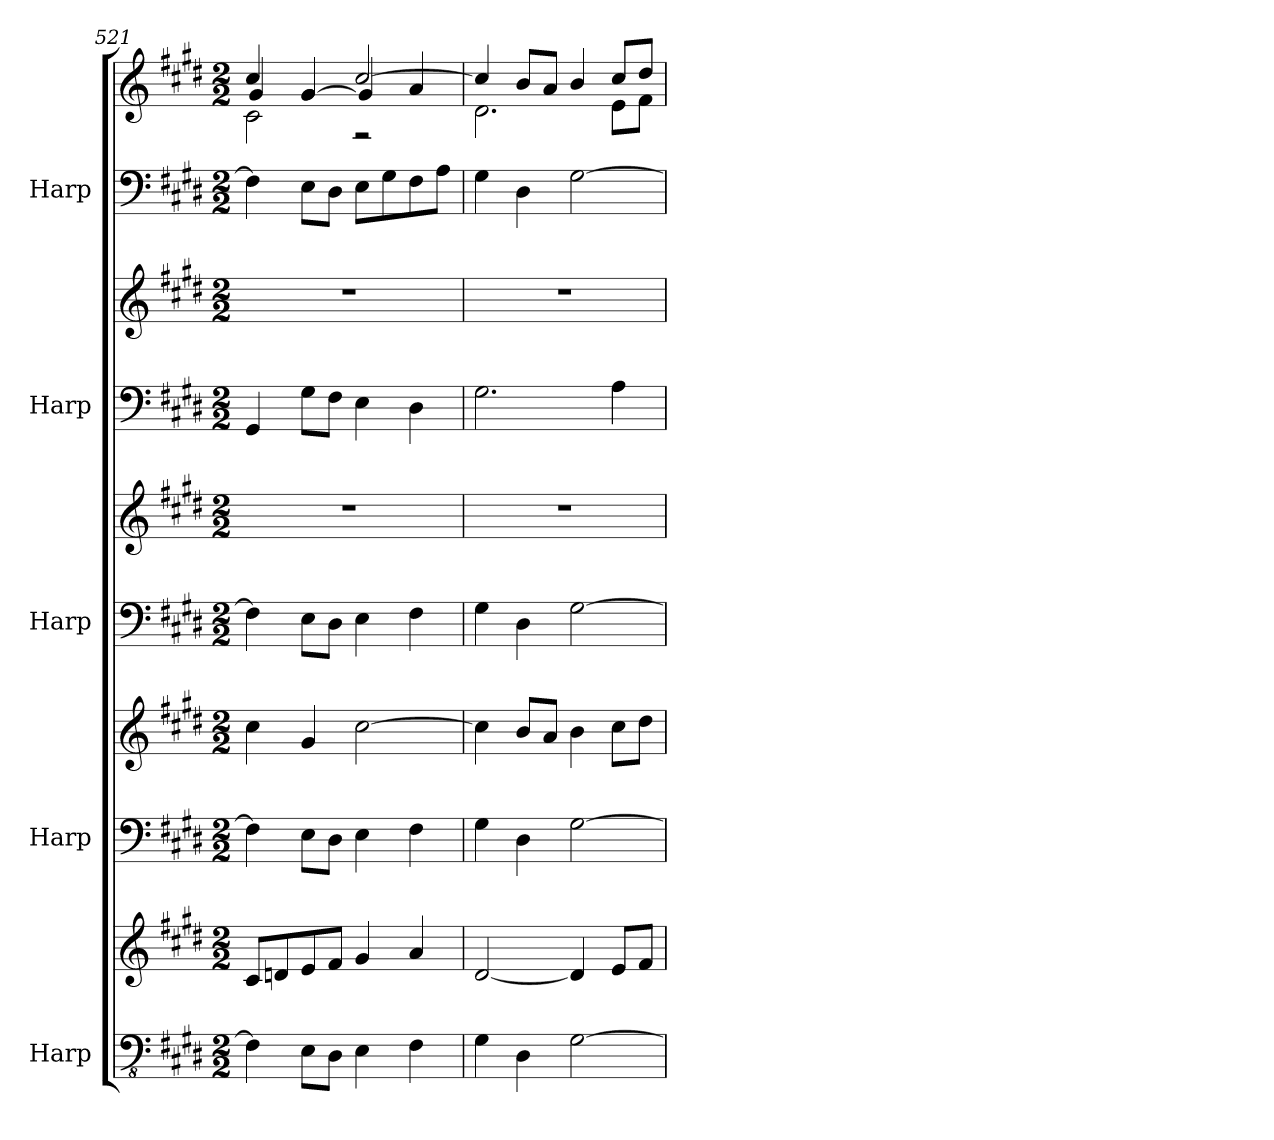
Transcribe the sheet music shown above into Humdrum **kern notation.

**kern	**kern	**kern	**kern	**kern	**kern	**kern	**kern	**kern	**kern
*part5	*part5	*part4	*part4	*part3	*part3	*part2	*part2	*part1	*part1
*staff10	*staff9	*staff8	*staff7	*staff6	*staff5	*staff4	*staff3	*staff2	*staff1
*I"Harp	*	*I"Harp	*	*I"Harp	*	*I"Harp	*	*I"Harp	*
*I'Hp	*	*I'Hp	*	*I'Hp	*	*I'Hp	*	*I'Hp	*
!!LO:PB:g=z
*clefFv4	*clefG2	*clefF4	*clefG2	*clefF4	*clefG2	*clefF4	*clefG2	*clefF4	*clefG2
*k[f#c#g#d#]	*k[f#c#g#d#]	*k[f#c#g#d#]	*k[f#c#g#d#]	*k[f#c#g#d#]	*k[f#c#g#d#]	*k[f#c#g#d#]	*k[f#c#g#d#]	*k[f#c#g#d#]	*k[f#c#g#d#]
*M2/2	*M2/2	*M2/2	*M2/2	*M2/2	*M2/2	*M2/2	*M2/2	*M2/2	*M2/2
=521	=521	=521	=521	=521	=521	=521	=521	=521	=521
*	*	*	*	*	*	*	*	*	*^
*	*	*	*	*	*	*	*	*	*	*^
4FF#\]	8c#/L	4F#\]	4cc#\	4F#\]	1r	4GG#/	1r	4F#\]	4cc#/	2c#\	4g#/
.	8dn/	.	.	.	.	.	.	.	.	.	.
8EE\L	8e/	8E\L	4g#/	8E\L	.	8G#\L	.	8E\L	4g#/	.	[4g#/
8DD#\J	8f#/J	8D#\J	.	8D#\J	.	8F#\J	.	8D#\J	.	.	.
4EE\	4g#/	4E\	[2cc#\	4E\	.	4E\	.	8E\L	[2cc#/	2rF	4g#/]
.	.	.	.	.	.	.	.	8G#\	.	.	.
4FF#\	4a/	4F#\	.	4F#\	.	4D#\	.	8F#\	.	.	4a/
.	.	.	.	.	.	.	.	8A\J	.	.	.
*	*	*	*	*	*	*	*	*	*	*v	*v
=522	=522	=522	=522	=522	=522	=522	=522	=522	=522	=522
4GG#\	[2d#/	4G#\	4cc#\]	4G#\	1r	2.G#\	1r	4G#\	4cc#/]	2.d#\
4DD#\	.	4D#\	8b/L	4D#\	.	.	.	4D#\	8b/L	.
.	.	.	8a/J	.	.	.	.	.	8a/J	.
[2GG#\	4d#/]	[2G#\	4b\	[2G#\	.	.	.	[2G#\	4b/	.
.	8e/L	.	8cc#\L	.	.	4A\	.	.	8cc#/L	8e\L
.	8f#/J	.	8dd#\J	.	.	.	.	.	8dd#/J	8f#\J
*	*	*	*	*	*	*	*	*	*v	*v
=	=	=	=	=	=	=	=	=	=
*-	*-	*-	*-	*-	*-	*-	*-	*-	*-
